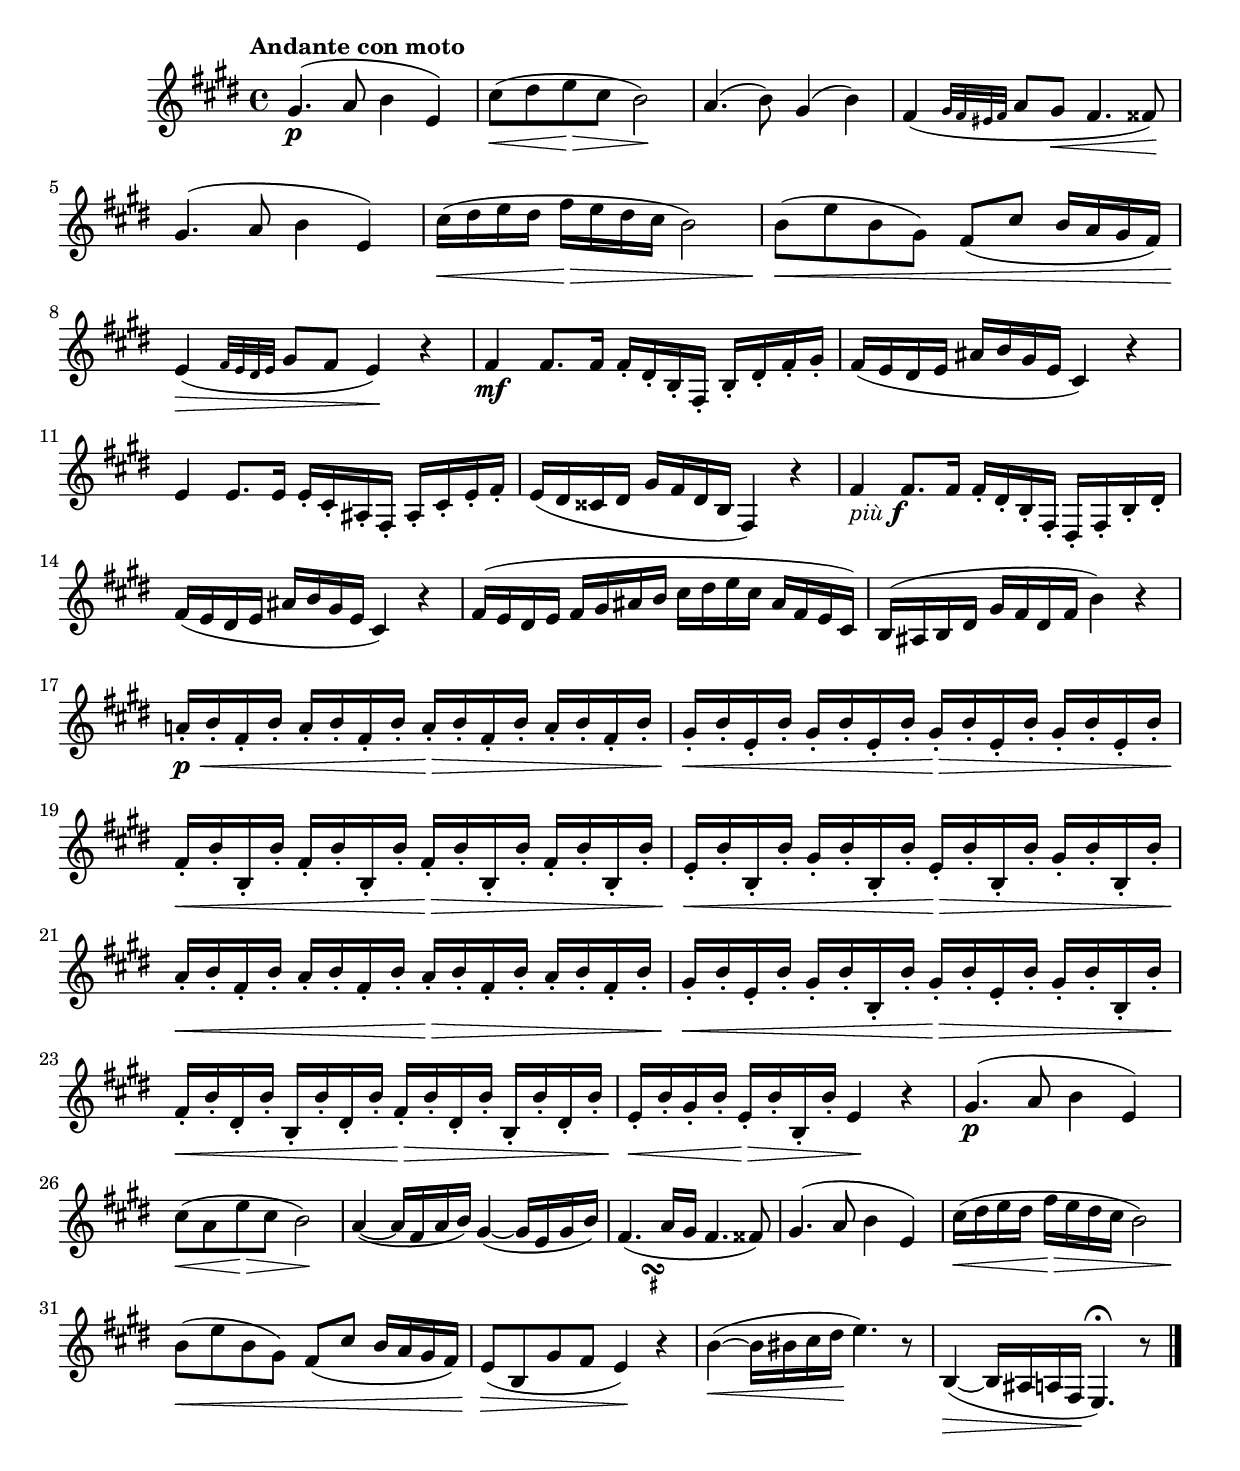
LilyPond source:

\version "2.22.0"

\include "../turn-markup.ily"

\relative {
  \language "english"

  \transposition f

  \tempo "Andante con moto"

  \key e \major
  \time 4/4

  g-sharp'4.( \p a8 b4 e,) |
  c-sharp'8( \< d-sharp e \> c-sharp b2 \!) |
  a4.( b8) g-sharp4( b) |
  f-sharp4( \grace { g-sharp32 f-sharp e-sharp f-sharp } a8 g-sharp \< f-sharp4. f-sharpsharp8) \! |
  g-sharp4.( a8 b4 e,) |
  c-sharp'16( \< d-sharp e d-sharp f-sharp \> e d-sharp c-sharp b2) |
  b8( \< e b g-sharp) f-sharp8( c-sharp' b16 a g-sharp f-sharp) |
  e4( \> \grace { f-sharp32 e d-sharp e } g-sharp8 f-sharp e4) \! r |

  f-sharp4 \mf f-sharp8. f-sharp16 f-sharp-. d-sharp-. b-. f-sharp-. b-. d-sharp-. f-sharp-. g-sharp-. |
  f-sharp16( e d-sharp e a-sharp b g-sharp e c-sharp4) r |
  e4 e8. e16 e-. c-sharp-. a-sharp-. f-sharp-. a-sharp-. c-sharp-. e-. f-sharp-. |
  e16( d-sharp c-sharpsharp d-sharp g-sharp f-sharp d-sharp b f-sharp4) r |
  f-sharp'4_\markup { \italic "più" \dynamic "f" } f-sharp8. f-sharp16 f-sharp-. d-sharp-. b-. f-sharp-. d-sharp-. f-sharp-. b-. d-sharp-. |
  f-sharp16( e d-sharp e a-sharp b g-sharp e c-sharp4) r |
  f-sharp16( e d-sharp e f-sharp g-sharp a-sharp b c-sharp d-sharp e c-sharp a-sharp f-sharp e c-sharp) |
  b16( a-sharp b d-sharp g-sharp f-sharp d-sharp f-sharp b4) r |

  a-natural!16-. \p \< b-. f-sharp-. b-. a-. b-. f-sharp-. b-. a-. \> b-. f-sharp-. b-. a-. b-. f-sharp-. b-. |
  g-sharp16-. \< b-. e,-. b'-. g-sharp-. b-. e,-. b'-. g-sharp-. \> b-. e,-. b'-. g-sharp-. b-. e,-. b'-. |
  f-sharp16-. \< b-. b,-. b'-. f-sharp-. b-. b,-. b'-. f-sharp-. \> b-. b,-. b'-. f-sharp-. b-. b,-. b'-. |
  e,16-. \< b'-. b,-. b'-. g-sharp-. b-. b,-. b'-. e,-. \> b'-. b,-. b'-. g-sharp-. b-. b,-. b'-. |
  a16-. \< b-. f-sharp-. b-. a-. b-. f-sharp-. b-. a-. \> b-. f-sharp-. b-. a-. b-. f-sharp-. b-. |
  g-sharp16-. \< b-. e,-. b'-. g-sharp-. b-. b,-. b'-. g-sharp-. \> b-. e,-. b'-. g-sharp-. b-. b,-. b'-. |
  f-sharp16-. \< b-. d-sharp,-. b'-. b,-. b'-. d-sharp,-. b'-. f-sharp-. \> b-. d-sharp,-. b'-. b,-. b'-. d-sharp,-. b'-. |
  e,16-. \< b'-. g-sharp-. b-. e,-. \> b'-. b,-. b'-. e,4 \! r |

  g-sharp4.( \p a8 b4 e,) |
  c-sharp'8( \< a e' \> c-sharp b2 \!) |
  a4~( a16 f-sharp a b) g-sharp4~( g-sharp16 e g-sharp b) |
  <<
    { f-sharp4.( a16 g-sharp f-sharp4. f-sharpsharp8) }
    { s4 s16 s_#(turn-with-accidentals (markup #:null) (markup #:sharp)) }
  >> |
  g-sharp4.( a8 b4 e,) |
  c-sharp'16( \< d-sharp e d-sharp f-sharp \> e d-sharp c-sharp b2) |
  b8( \< e b g-sharp) f-sharp8( c-sharp' b16 a g-sharp f-sharp) |
  e8( \> b g-sharp'8 f-sharp e4) \! r |
  b'4~( \< b16 b-sharp c-sharp d-sharp \! e4.) r8 |
  b,4~( \> b16 a-sharp a f-sharp \! e4.\fermata) r8 | \bar "|."
}
